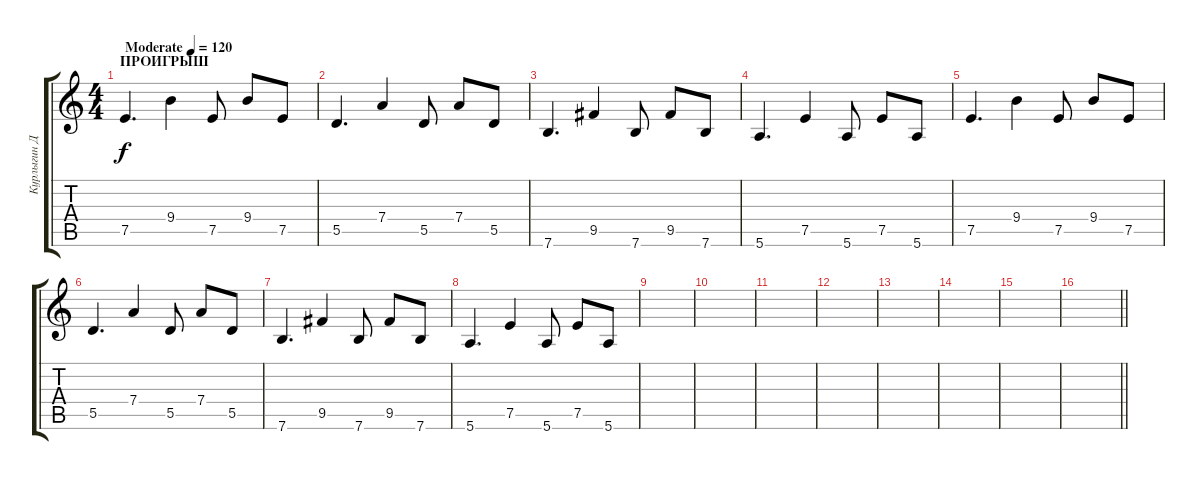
\track ("Курлыгин Дмитрий" "Курлыгин Д") {instrument acousticguitarsteel}
\staff {score tabs}
\tuning (E4 B3 G3 D3 A2 E2) {hide}
\ts (4 4)
\section ("" "ПРОИГРЫШ")
\tempo (120 "Moderate")
\clef g2
\ks c
7.5.4{d dy f instrument acousticguitarsteel} 9.4.4 7.5.8 9.4.8 7.5.8 |
5.5.4{d} 7.4.4 5.5.8 7.4.8 5.5.8 |
7.6.4{d} 9.5.4 7.6.8 9.5.8 7.6.8 |
5.6.4{d} 7.5.4 5.6.8 7.5.8 5.6.8 |
7.5.4{d} 9.4.4 7.5.8 9.4.8 7.5.8 |
5.5.4{d} 7.4.4 5.5.8 7.4.8 5.5.8 |
7.6.4{d} 9.5.4 7.6.8 9.5.8 7.6.8 |
5.6.4{d} 7.5.4 5.6.8 7.5.8 5.6.8 |
|
|
|
|
|
|
|
\barLineRight lightlight
